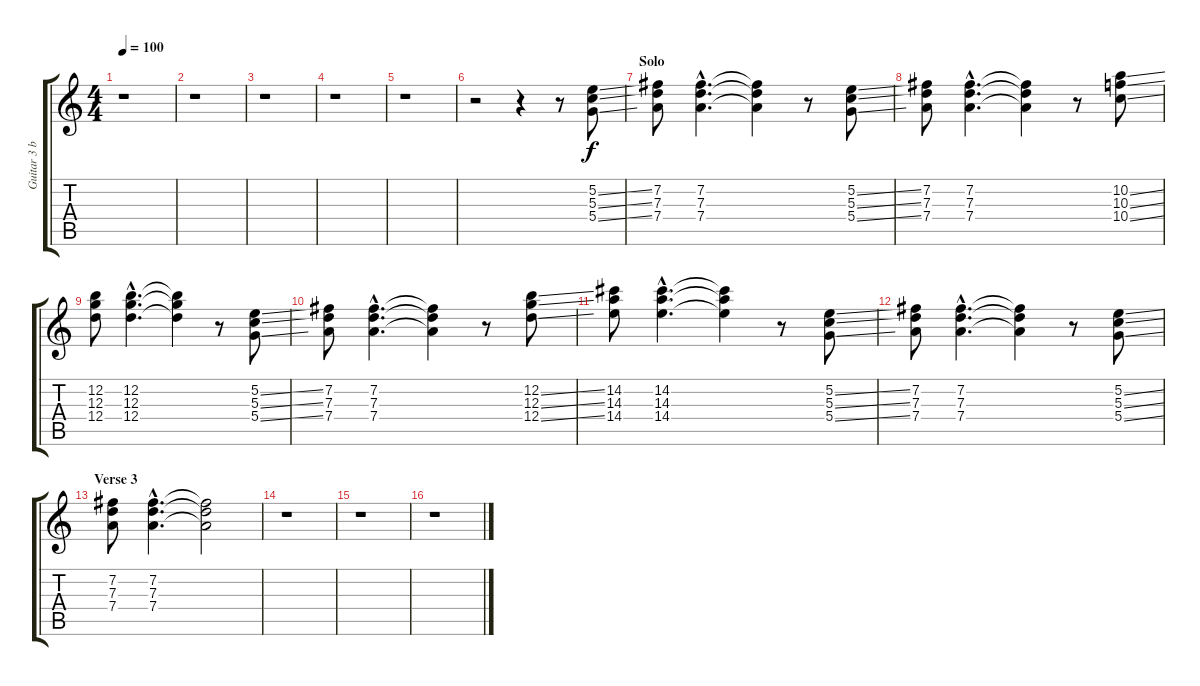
\track ("Guitar 3 bottleneck" "Guitar 3 b") {instrument electricguitarjazz}
\staff {score tabs}
\tuning (E4 B3 G3 D3 A2 E2) {hide}
\ts (4 4)
\tempo 100
\clef g2
\ks c
r.1{dy f} |
r.1 |
r.1 |
r.1 |
r.1 |
r.2 r.4 r.8 (5.2{ss} 5.3{ss} 5.4{ss}).8 |
\section ("" "Solo")
(7.2 7.3 7.4).8 (7.2{hac} 7.3{hac} 7.4{hac}).4{d} (7.2{t} 7.3{t} 7.4{t}).4 r.8 (5.2{ss} 5.3{ss} 5.4{ss}).8 |
(7.2 7.3 7.4).8 (7.2{hac} 7.3{hac} 7.4{hac}).4{d} (7.2{t} 7.3{t} 7.4{t}).4 r.8 (10.2{ss} 10.3{ss} 10.4{ss}).8 |
(12.2 12.3 12.4).8 (12.2{hac} 12.3{hac} 12.4{hac}).4{d} (12.2{t} 12.3{t} 12.4{t}).4 r.8 (5.2{ss} 5.3{ss} 5.4{ss}).8 |
(7.2 7.3 7.4).8 (7.2{hac} 7.3{hac} 7.4{hac}).4{d} (7.2{t} 7.3{t} 7.4{t}).4 r.8 (12.2{ss} 12.3{ss} 12.4{ss}).8 |
(14.2 14.3 14.4).8 (14.2{hac} 14.3{hac} 14.4{hac}).4{d} (14.2{t} 14.3{t} 14.4{t}).4 r.8 (5.2{ss} 5.3{ss} 5.4{ss}).8 |
(7.2 7.3 7.4).8 (7.2{hac} 7.3{hac} 7.4{hac}).4{d} (7.2{t} 7.3{t} 7.4{t}).4 r.8 (5.2{ss} 5.3{ss} 5.4{ss}).8 |
\section ("" "Verse 3")
(7.2 7.3 7.4).8 (7.2{hac} 7.3{hac} 7.4{hac}).4{d} (7.2{t} 7.3{t} 7.4{t}).2 |
r.1 |
r.1 |
r.1
